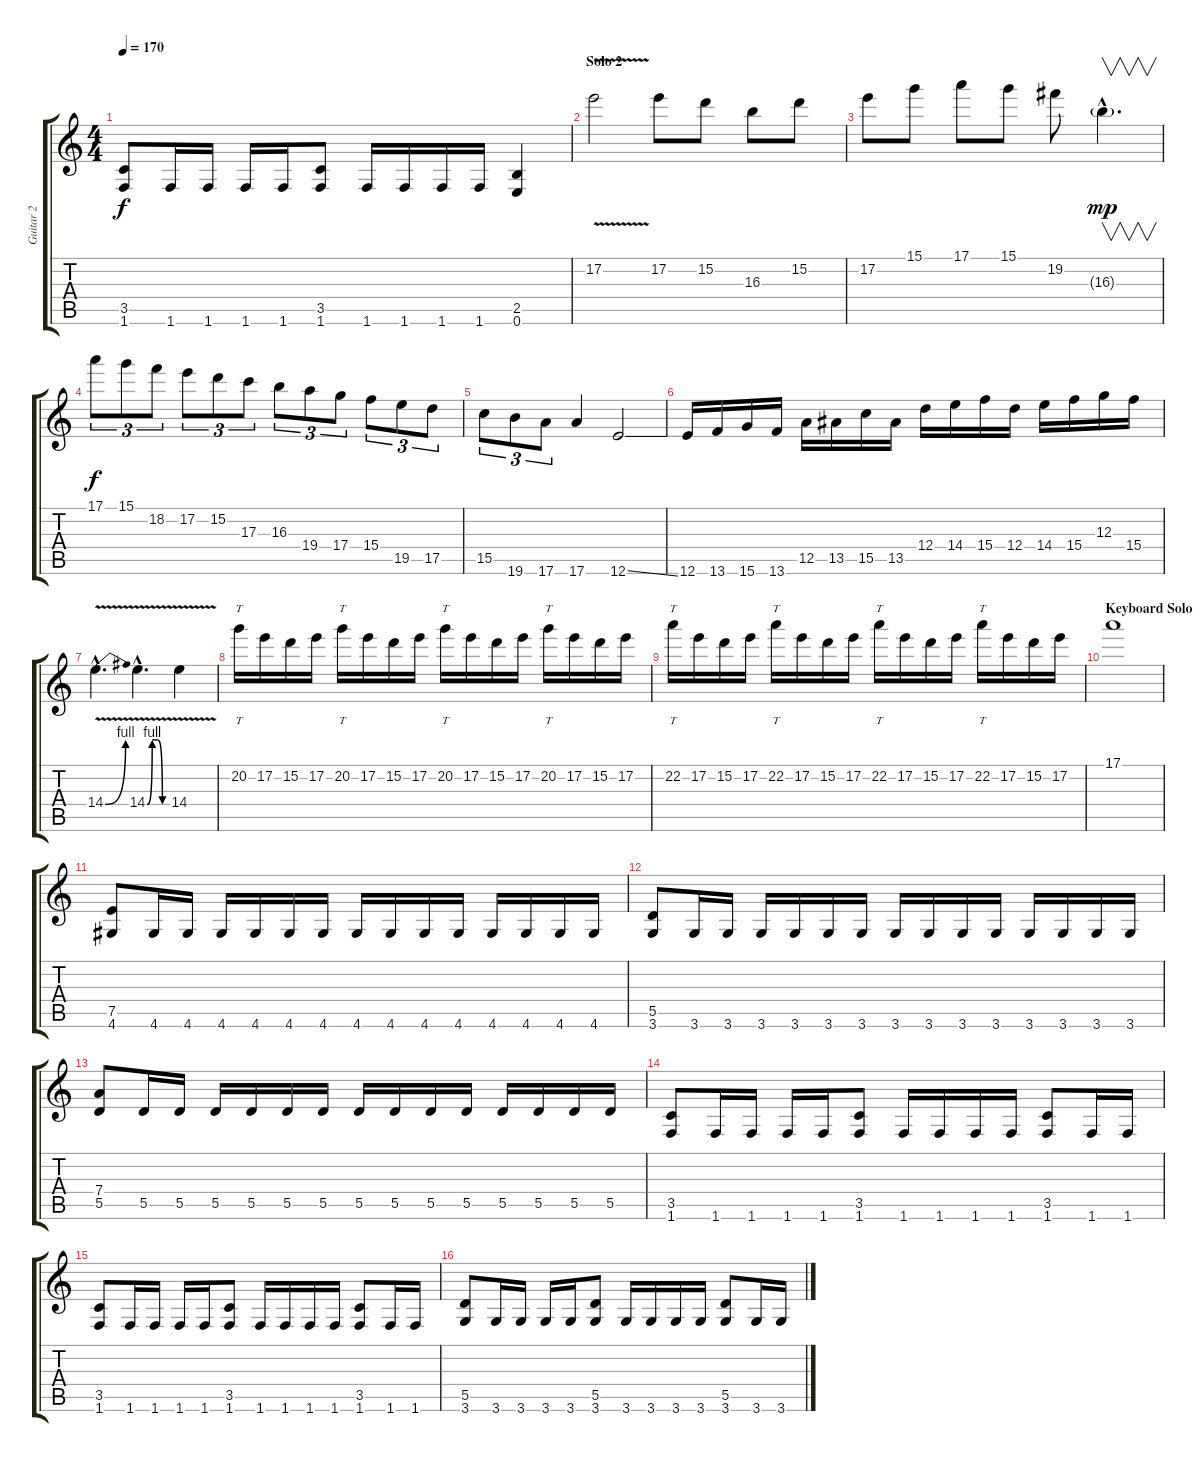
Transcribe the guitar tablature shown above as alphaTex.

\track ("Guitar 2" "Guitar 2") {instrument distortionguitar}
\staff {score tabs}
\tuning (E4 B3 G3 D3 A2 E2) {hide}
\ts (4 4)
\tempo 170
\clef g2
\ks c
(3.5 1.6).8{dy f} 1.6.16 1.6.16 1.6.16 1.6.16 (3.5 1.6).8 1.6.16 1.6.16 1.6.16 1.6.16 (2.5 0.6).4 |
\section ("" "Solo 2")
17.2{v}.2 17.2.8 15.2.8 16.3.8 15.2.8 |
17.2.8 15.1.8 17.1.8 15.1.8 19.2.8 16.3{g hac}.4{v d dy mp instrument guitarharmonics} |
17.1.8{tu (3 2) dy f instrument distortionguitar} 15.1.8{tu (3 2)} 18.2.8{tu (3 2)} 17.2.8{tu (3 2)} 15.2.8{tu (3 2)} 17.3.8{tu (3 2)} 16.3.8{tu (3 2)} 19.4.8{tu (3 2)} 17.4.8{tu (3 2)} 15.4.8{tu (3 2)} 19.5.8{tu (3 2)} 17.5.8{tu (3 2)} |
15.5.8{tu (3 2)} 19.6.8{tu (3 2)} 17.6.8{tu (3 2)} 17.6.4 12.6{ss}.2 |
12.6.16 13.6.16 15.6.16 13.6.16 12.5.16 13.5.16 15.5.16 13.5.16 12.4.16 14.4.16 15.4.16 12.4.16 14.4.16 15.4.16 12.3.16 15.4.16 |
14.4{be (bend 0 0 60 4) v hac}.4{d instrument guitarharmonics} 14.4{be (custom 0 0 15 4 30 4 45 0 60 0) v hac}.4{d instrument guitarharmonics} 14.4{v}.4{instrument guitarharmonics} |
20.2.16{tt instrument distortionguitar} 17.2.16 15.2.16 17.2.16 20.2.16{tt} 17.2.16 15.2.16 17.2.16 20.2.16{tt} 17.2.16 15.2.16 17.2.16 20.2.16{tt} 17.2.16 15.2.16 17.2.16 |
22.2.16{tt instrument distortionguitar} 17.2.16 15.2.16 17.2.16 22.2.16{tt} 17.2.16 15.2.16 17.2.16 22.2.16{tt} 17.2.16 15.2.16 17.2.16 22.2.16{tt} 17.2.16 15.2.16 17.2.16 |
\section ("" "Keyboard Solo")
17.1.1 |
(7.5 4.6).8 4.6.16 4.6.16 4.6.16 4.6.16 4.6.16 4.6.16 4.6.16 4.6.16 4.6.16 4.6.16 4.6.16 4.6.16 4.6.16 4.6.16 |
(5.5 3.6).8 3.6.16 3.6.16 3.6.16 3.6.16 3.6.16 3.6.16 3.6.16 3.6.16 3.6.16 3.6.16 3.6.16 3.6.16 3.6.16 3.6.16 |
(7.4 5.5).8 5.5.16 5.5.16 5.5.16 5.5.16 5.5.16 5.5.16 5.5.16 5.5.16 5.5.16 5.5.16 5.5.16 5.5.16 5.5.16 5.5.16 |
(3.5 1.6).8 1.6.16 1.6.16 1.6.16 1.6.16 (3.5 1.6).8 1.6.16 1.6.16 1.6.16 1.6.16 (3.5 1.6).8 1.6.16 1.6.16 |
(3.5 1.6).8 1.6.16 1.6.16 1.6.16 1.6.16 (3.5 1.6).8 1.6.16 1.6.16 1.6.16 1.6.16 (3.5 1.6).8 1.6.16 1.6.16 |
(5.5 3.6).8 3.6.16 3.6.16 3.6.16 3.6.16 (5.5 3.6).8 3.6.16 3.6.16 3.6.16 3.6.16 (5.5 3.6).8 3.6.16 3.6.16
